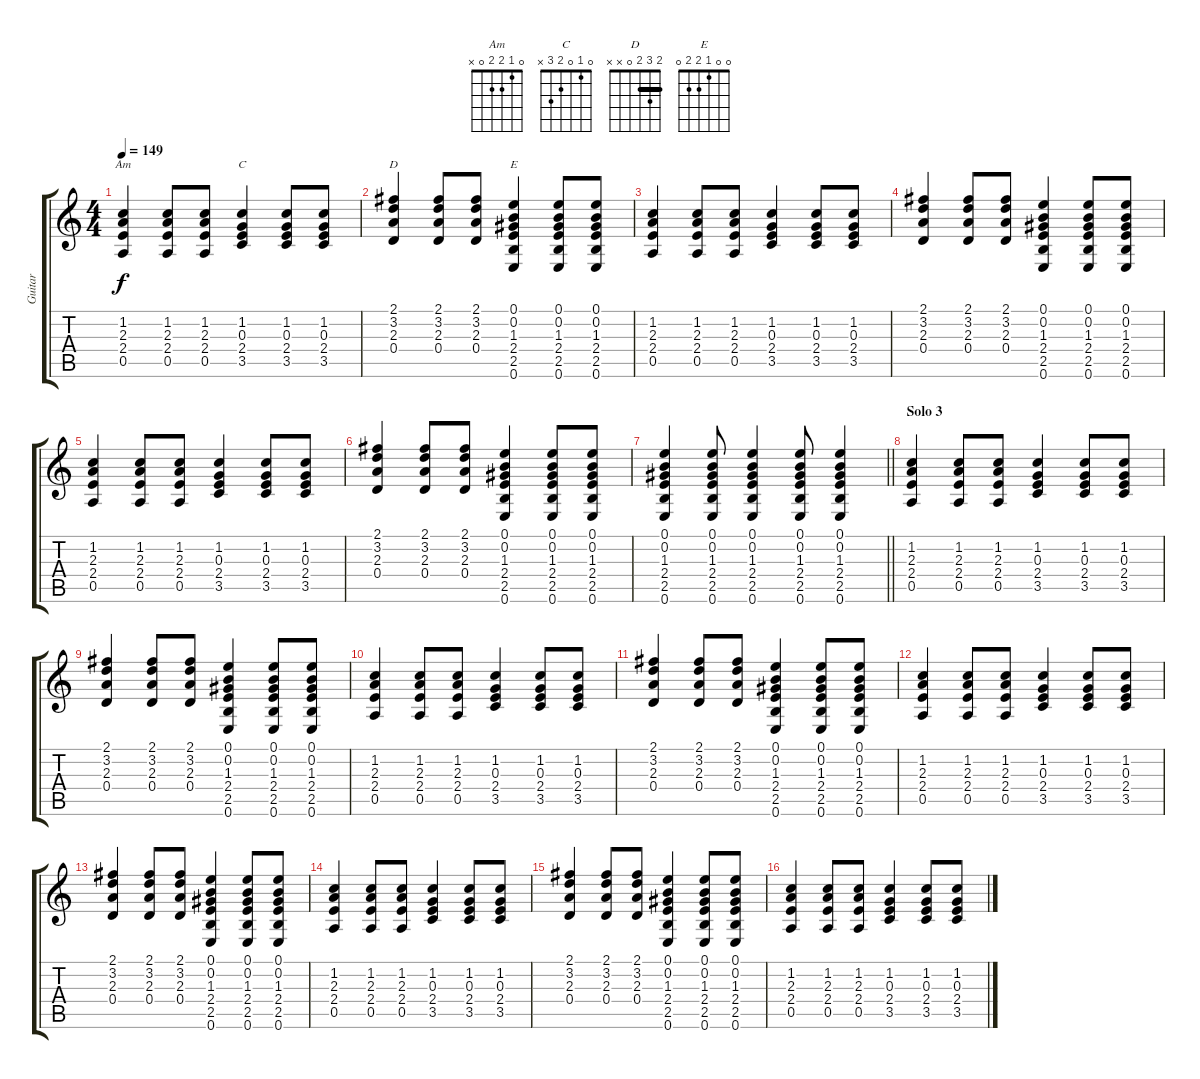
\track ("Guitar" "Guitar") {instrument electricguitarclean}
\staff {score tabs}
\tuning (E4 B3 G3 D3 A2 E2) {hide}
\chord ("Am" 0 1 2 2 0 x)
\chord ("C" 0 1 0 2 3 x)
\chord ("D" 2 3 2 0 x x) {barre 2}
\chord ("E" 0 0 1 2 2 0)
\ts (4 4)
\tempo 149
\clef g2
\ks c
(1.2 2.3 2.4 0.5).4{ch "Am" dy f} (1.2 2.3 2.4 0.5).8 (1.2 2.3 2.4 0.5).8 (1.2 0.3 2.4 3.5).4{ch "C"} (1.2 0.3 2.4 3.5).8 (1.2 0.3 2.4 3.5).8 |
(2.1 3.2 2.3 0.4).4{ch "D"} (2.1 3.2 2.3 0.4).8 (2.1 3.2 2.3 0.4).8 (0.1 0.2 1.3 2.4 2.5 0.6).4{ch "E"} (0.1 0.2 1.3 2.4 2.5 0.6).8 (0.1 0.2 1.3 2.4 2.5 0.6).8 |
(1.2 2.3 2.4 0.5).4 (1.2 2.3 2.4 0.5).8 (1.2 2.3 2.4 0.5).8 (1.2 0.3 2.4 3.5).4 (1.2 0.3 2.4 3.5).8 (1.2 0.3 2.4 3.5).8 |
(2.1 3.2 2.3 0.4).4 (2.1 3.2 2.3 0.4).8 (2.1 3.2 2.3 0.4).8 (0.1 0.2 1.3 2.4 2.5 0.6).4 (0.1 0.2 1.3 2.4 2.5 0.6).8 (0.1 0.2 1.3 2.4 2.5 0.6).8 |
(1.2 2.3 2.4 0.5).4 (1.2 2.3 2.4 0.5).8 (1.2 2.3 2.4 0.5).8 (1.2 0.3 2.4 3.5).4 (1.2 0.3 2.4 3.5).8 (1.2 0.3 2.4 3.5).8 |
(2.1 3.2 2.3 0.4).4 (2.1 3.2 2.3 0.4).8 (2.1 3.2 2.3 0.4).8 (0.1 0.2 1.3 2.4 2.5 0.6).4 (0.1 0.2 1.3 2.4 2.5 0.6).8 (0.1 0.2 1.3 2.4 2.5 0.6).8 |
\barLineRight lightlight
(0.1 0.2 1.3 2.4 2.5 0.6).4 (0.1 0.2 1.3 2.4 2.5 0.6).8 (0.1 0.2 1.3 2.4 2.5 0.6).4 (0.1 0.2 1.3 2.4 2.5 0.6).8 (0.1 0.2 1.3 2.4 2.5 0.6).4 |
\section ("" "Solo 3")
(1.2 2.3 2.4 0.5).4 (1.2 2.3 2.4 0.5).8 (1.2 2.3 2.4 0.5).8 (1.2 0.3 2.4 3.5).4 (1.2 0.3 2.4 3.5).8 (1.2 0.3 2.4 3.5).8 |
(2.1 3.2 2.3 0.4).4 (2.1 3.2 2.3 0.4).8 (2.1 3.2 2.3 0.4).8 (0.1 0.2 1.3 2.4 2.5 0.6).4 (0.1 0.2 1.3 2.4 2.5 0.6).8 (0.1 0.2 1.3 2.4 2.5 0.6).8 |
(1.2 2.3 2.4 0.5).4 (1.2 2.3 2.4 0.5).8 (1.2 2.3 2.4 0.5).8 (1.2 0.3 2.4 3.5).4 (1.2 0.3 2.4 3.5).8 (1.2 0.3 2.4 3.5).8 |
(2.1 3.2 2.3 0.4).4 (2.1 3.2 2.3 0.4).8 (2.1 3.2 2.3 0.4).8 (0.1 0.2 1.3 2.4 2.5 0.6).4 (0.1 0.2 1.3 2.4 2.5 0.6).8 (0.1 0.2 1.3 2.4 2.5 0.6).8 |
(1.2 2.3 2.4 0.5).4 (1.2 2.3 2.4 0.5).8 (1.2 2.3 2.4 0.5).8 (1.2 0.3 2.4 3.5).4 (1.2 0.3 2.4 3.5).8 (1.2 0.3 2.4 3.5).8 |
(2.1 3.2 2.3 0.4).4 (2.1 3.2 2.3 0.4).8 (2.1 3.2 2.3 0.4).8 (0.1 0.2 1.3 2.4 2.5 0.6).4 (0.1 0.2 1.3 2.4 2.5 0.6).8 (0.1 0.2 1.3 2.4 2.5 0.6).8 |
(1.2 2.3 2.4 0.5).4 (1.2 2.3 2.4 0.5).8 (1.2 2.3 2.4 0.5).8 (1.2 0.3 2.4 3.5).4 (1.2 0.3 2.4 3.5).8 (1.2 0.3 2.4 3.5).8 |
(2.1 3.2 2.3 0.4).4 (2.1 3.2 2.3 0.4).8 (2.1 3.2 2.3 0.4).8 (0.1 0.2 1.3 2.4 2.5 0.6).4 (0.1 0.2 1.3 2.4 2.5 0.6).8 (0.1 0.2 1.3 2.4 2.5 0.6).8 |
(1.2 2.3 2.4 0.5).4 (1.2 2.3 2.4 0.5).8 (1.2 2.3 2.4 0.5).8 (1.2 0.3 2.4 3.5).4 (1.2 0.3 2.4 3.5).8 (1.2 0.3 2.4 3.5).8
